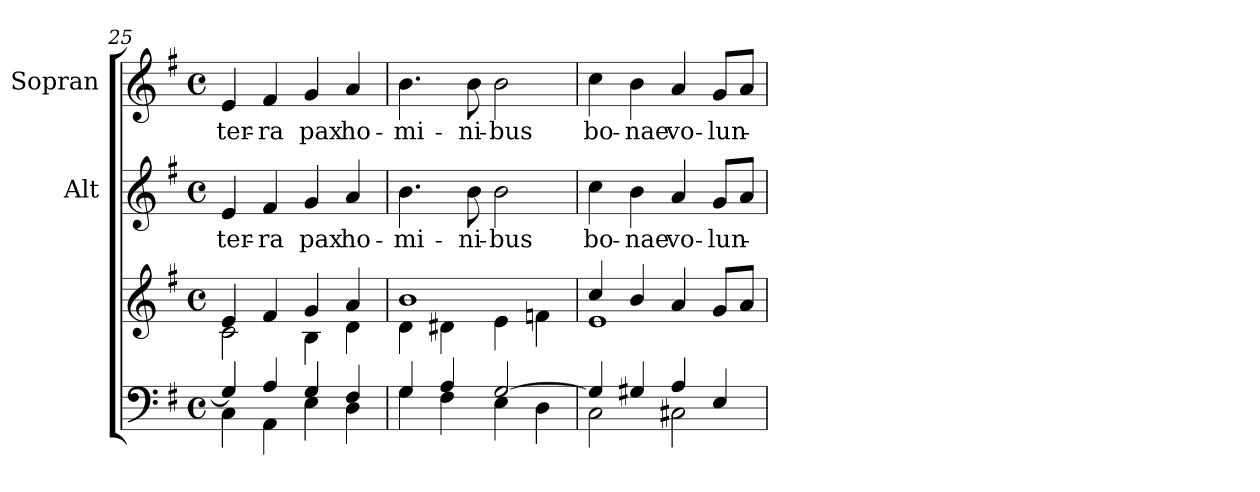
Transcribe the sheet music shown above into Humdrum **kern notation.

**kern	**kern	**kern	**text	**kern	**text
*part3	*part3	*part2	*part2	*part1	*part1
*staff4	*staff3	*staff2	*staff2	*staff1	*staff1
*	*	*I"Alt	*	*I"Sopran	*
*	*	*I'A.	*	*I'S.	*
*clefF4	*clefG2	*clefG2	*	*clefG2	*
*k[f#]	*k[f#]	*k[f#]	*	*k[f#]	*
*G:	*G:	*G:	*	*G:	*
*M4/4	*M4/4	*M4/4	*	*M4/4	*
*met(c)	*met(c)	*met(c)	*	*met(c)	*
=25	=25	=25	=25	=25	=25
*^	*^	*	*	*	*
!	!	!	!	!	!LO:LY:b	!	!LO:LY:b
4G/]	4C\	4e/	2c\	4e/	ter-	4e/	ter-
!	!	!	!	!	!LO:LY:b	!	!LO:LY:b
4A/	4AA\	4f#/	.	4f#/	-ra	4f#/	-ra
!	!	!	!	!	!LO:LY:b	!	!LO:LY:b
4G/	4E\	4g/	4B\	4g/	pax	4g/	pax
!	!	!	!	!	!LO:LY:b	!	!LO:LY:b
4F#/	4D\	4a/	4d\	4a/	ho-	4a/	ho-
=26	=26	=26	=26	=26	=26	=26	=26
!	!	!	!	!	!LO:LY:b	!	!LO:LY:b
4G/	4G\	1b	4d\	4.b\	-mi-	4.b\	-mi-
4A/	4F#\	.	4d#X\	.	.	.	.
!	!	!	!	!	!LO:LY:b	!	!LO:LY:b
.	.	.	.	8b\	-ni-	8b\	-ni-
!	!	!	!	!	!LO:LY:b	!	!LO:LY:b
[>2G/	4E\	.	4e\	2b\	-bus	2b\	-bus
.	4D\	.	4fn\	.	.	.	.
=27	=27	=27	=27	=27	=27	=27	=27
!	!	!	!	!	!LO:LY:b	!	!LO:LY:b
4G/]	2C\	4cc/	1e	4cc\	bo-	4cc\	bo-
!	!	!	!	!	!LO:LY:b	!	!LO:LY:b
4G#X/	.	4b/	.	4b\	-nae	4b\	-nae
!	!	!	!	!	!LO:LY:b	!	!LO:LY:b
4A/	2C#X\	4a/	.	4a/	vo-	4a/	vo-
!	!	!	!	!	!LO:LY:b	!	!LO:LY:b
4E/	.	8g/L	.	8g/L	-lun-	8g/L	-lun-
.	.	8a/J	.	8a/J	.	8a/J	.
*v	*v	*	*	*	*	*	*
*	*v	*v	*	*	*	*
=	=	=	=	=	=
*-	*-	*-	*-	*-	*-
